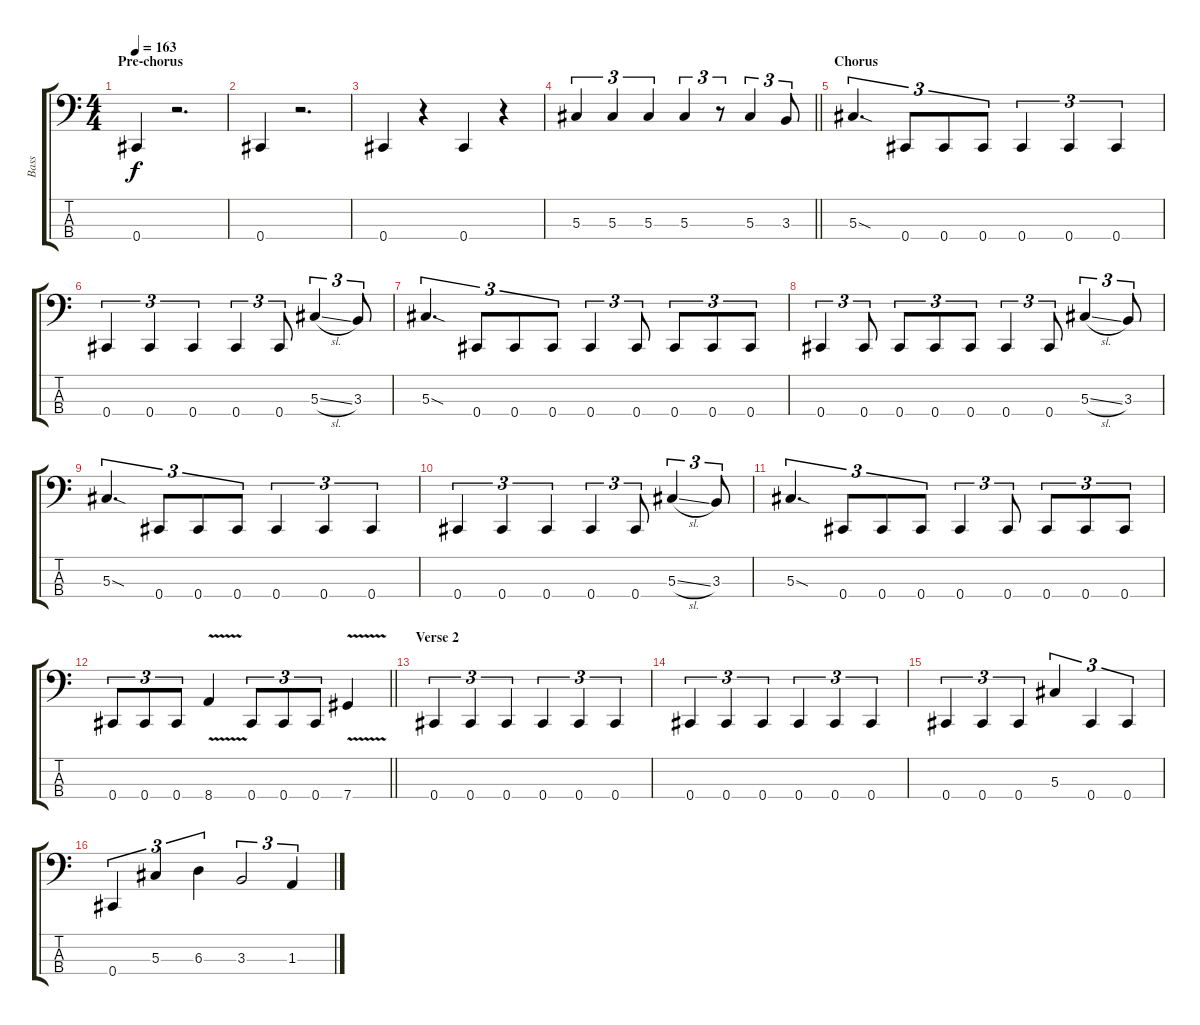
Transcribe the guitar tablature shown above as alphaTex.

\track ("Bass" "Bass") {instrument electricbasspick}
\staff {score tabs}
\tuning (Gb2 Db2 Ab1 Db1) {hide}
\ts (4 4)
\section ("" "Pre-chorus")
\tempo 163
\clef f4
\ks c
0.4.4{dy f} r.2{d} |
0.4.4 r.2{d} |
0.4.4 r.4 0.4.4 r.4 |
\barLineRight lightlight
5.3.4{tu (3 2)} 5.3.4{tu (3 2)} 5.3.4{tu (3 2)} 5.3.4{tu (3 2)} r.8{tu (3 2)} 5.3.4{tu (3 2)} 3.3.8{tu (3 2)} |
\section ("" "Chorus")
5.3{sod}.4{d tu (3 2)} 0.4.8{tu (3 2)} 0.4.8{tu (3 2)} 0.4.8{tu (3 2)} 0.4.4{tu (3 2)} 0.4.4{tu (3 2)} 0.4.4{tu (3 2)} |
0.4.4{tu (3 2)} 0.4.4{tu (3 2)} 0.4.4{tu (3 2)} 0.4.4{tu (3 2)} 0.4.8{tu (3 2)} 5.3{sl}.4{tu (3 2)} 3.3.8{tu (3 2)} |
5.3{sod}.4{d tu (3 2)} 0.4.8{tu (3 2)} 0.4.8{tu (3 2)} 0.4.8{tu (3 2)} 0.4.4{tu (3 2)} 0.4.8{tu (3 2)} 0.4.8{tu (3 2)} 0.4.8{tu (3 2)} 0.4.8{tu (3 2)} |
0.4.4{tu (3 2)} 0.4.8{tu (3 2)} 0.4.8{tu (3 2)} 0.4.8{tu (3 2)} 0.4.8{tu (3 2)} 0.4.4{tu (3 2)} 0.4.8{tu (3 2)} 5.3{sl}.4{tu (3 2)} 3.3.8{tu (3 2)} |
5.3{sod}.4{d tu (3 2)} 0.4.8{tu (3 2)} 0.4.8{tu (3 2)} 0.4.8{tu (3 2)} 0.4.4{tu (3 2)} 0.4.4{tu (3 2)} 0.4.4{tu (3 2)} |
0.4.4{tu (3 2)} 0.4.4{tu (3 2)} 0.4.4{tu (3 2)} 0.4.4{tu (3 2)} 0.4.8{tu (3 2)} 5.3{sl}.4{tu (3 2)} 3.3.8{tu (3 2)} |
5.3{sod}.4{d tu (3 2)} 0.4.8{tu (3 2)} 0.4.8{tu (3 2)} 0.4.8{tu (3 2)} 0.4.4{tu (3 2)} 0.4.8{tu (3 2)} 0.4.8{tu (3 2)} 0.4.8{tu (3 2)} 0.4.8{tu (3 2)} |
\barLineRight lightlight
0.4.8{tu (3 2)} 0.4.8{tu (3 2)} 0.4.8{tu (3 2)} 8.4{v}.4 0.4.8{tu (3 2)} 0.4.8{tu (3 2)} 0.4.8{tu (3 2)} 7.4{v}.4 |
\section ("" "Verse 2")
0.4.4{tu (3 2)} 0.4.4{tu (3 2)} 0.4.4{tu (3 2)} 0.4.4{tu (3 2)} 0.4.4{tu (3 2)} 0.4.4{tu (3 2)} |
0.4.4{tu (3 2)} 0.4.4{tu (3 2)} 0.4.4{tu (3 2)} 0.4.4{tu (3 2)} 0.4.4{tu (3 2)} 0.4.4{tu (3 2)} |
0.4.4{tu (3 2)} 0.4.4{tu (3 2)} 0.4.4{tu (3 2)} 5.3.4{tu (3 2)} 0.4.4{tu (3 2)} 0.4.4{tu (3 2)} |
0.4.4{tu (3 2)} 5.3.4{tu (3 2)} 6.3.4{tu (3 2)} 3.3.2{tu (3 2)} 1.3.4{tu (3 2)}
